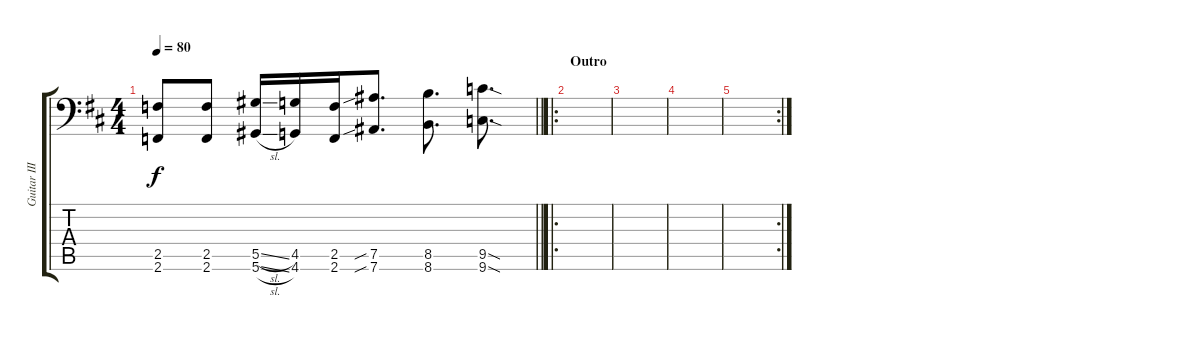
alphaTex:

\track ("Guitar III" "Guitar III") {instrument distortionguitar}
\staff {score tabs}
\tuning (Bb3 F3 Db3 Ab2 Eb2 Eb1) {hide}
\ts (4 4)
\tempo 80
\clef f4
\barLineRight lightlight
\ks d
(2.5 2.6).8{dy f} (2.5 2.6).8 (5.5{sl} 5.6{sl}).16 (4.5 4.6).16 (2.5 2.6).16 (7.5{sib} 7.6{sib}).8{d} (8.5 8.6).8{d} (9.5{sod} 9.6{sod}).8{d} |
\ro
\section ("" "Outro")
|
|
|
\rc 2
